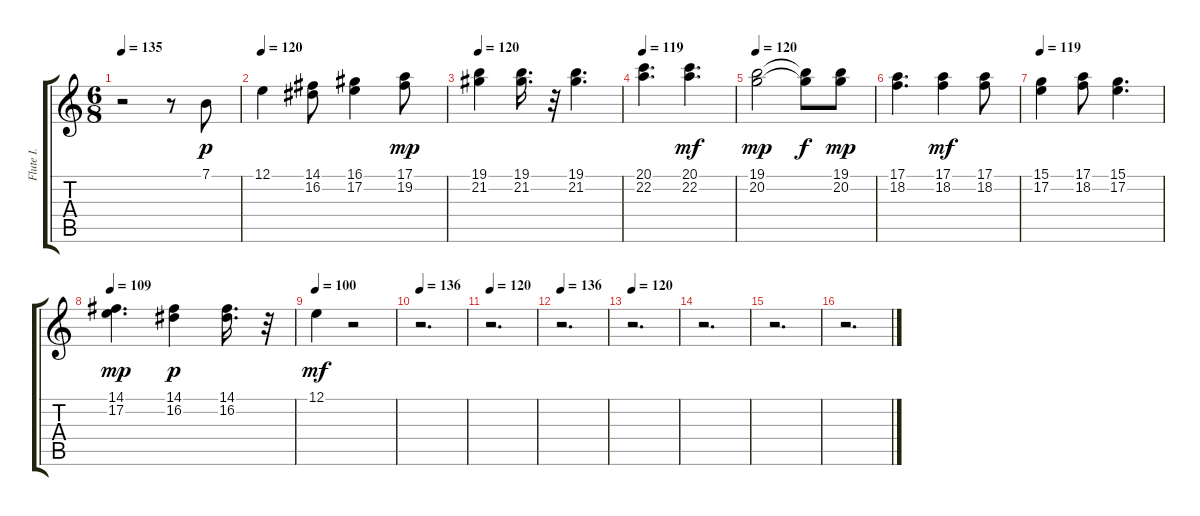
\track ("Flute I." "Flute I.") {instrument flute}
\staff {score tabs}
\tuning (E4 B3 G3 D3 A2 E2) {hide}
\ts (6 8)
\tempo 135
\clef g2
\ks c
r.2{dy f} r.8 7.1.8{dy p} |
\tempo 120
12.1.4 (14.1 16.2).8 (16.1 17.2).4 (17.1 19.2).8{dy mp} |
\tempo 120
(19.1 21.2).4 (19.1 21.2).16{d} r.32 (19.1 21.2).4{d} |
\tempo 119
(20.1 22.2).4{d} (20.1 22.2).4{d dy mf} |
\tempo 120
(19.1 20.2).2{dy mp} (19.1{t} 20.2{t}).8{dy f} (19.1 20.2).8{dy mp} |
(17.1 18.2).4{d} (17.1 18.2).4{dy mf} (17.1 18.2).8 |
\tempo 119
(15.1 17.2).4 (17.1 18.2).8 (15.1 17.2).4{d} |
\tempo 109
(14.1 17.2).4{d dy mp} (14.1 16.2).4{dy p} (14.1 16.2).16{d} r.32 |
\tempo 100
12.1.4{dy mf} r.2 |
\tempo 136
r.2{d} |
\tempo 120
r.2{d} |
\tempo 136
r.2{d} |
\tempo 120
r.2{d} |
r.2{d} |
r.2{d} |
r.2{d}
